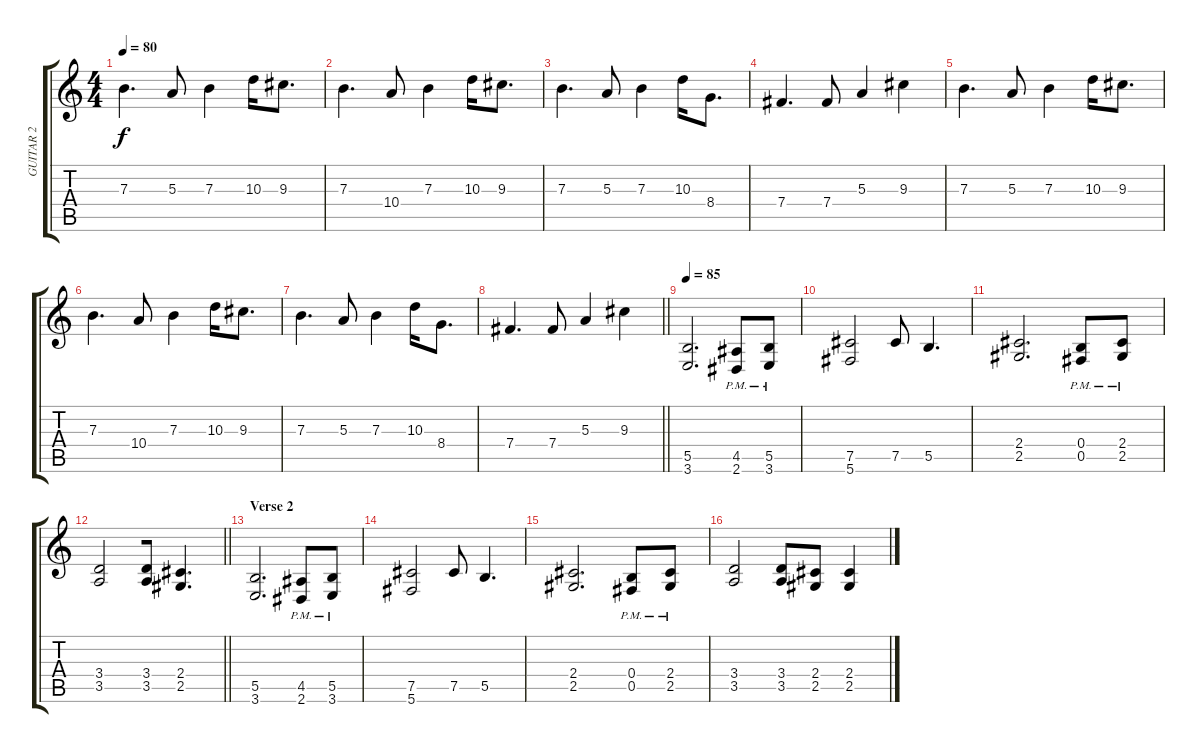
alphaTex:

\track ("GUITAR 2" "GUITAR 2") {instrument overdrivenguitar}
\staff {score tabs}
\tuning (Db4 Ab3 E3 B2 Gb2 Db2) {hide}
\ts (4 4)
\tempo 80
\clef g2
\ks c
7.3.4{d dy f} 5.3.8 7.3.4 10.3.16 9.3.8{d} |
7.3.4{d} 10.4.8 7.3.4 10.3.16 9.3.8{d} |
7.3.4{d} 5.3.8 7.3.4 10.3.16 8.4.8{d} |
7.4.4{d} 7.4.8 5.3.4 9.3.4 |
7.3.4{d} 5.3.8 7.3.4 10.3.16 9.3.8{d} |
7.3.4{d} 10.4.8 7.3.4 10.3.16 9.3.8{d} |
7.3.4{d} 5.3.8 7.3.4 10.3.16 8.4.8{d} |
\barLineRight lightlight
7.4.4{d} 7.4.8 5.3.4 9.3.4 |
\tempo 85
(5.5 3.6).2{d} (4.5{pm} 2.6{pm}).8 (5.5{pm} 3.6{pm}).8 |
(7.5 5.6).2 7.5.8 5.5.4{d} |
(2.4 2.5).2{d} (0.4{pm} 0.5{pm}).8 (2.4{pm} 2.5{pm}).8 |
\barLineRight lightlight
(3.4 3.5).2{beam merge} (3.4 3.5).8 (2.4 2.5).4{d} |
\section ("" "Verse 2")
(5.5 3.6).2{d} (4.5{pm} 2.6{pm}).8 (5.5{pm} 3.6{pm}).8 |
(7.5 5.6).2 7.5.8 5.5.4{d} |
(2.4 2.5).2{d} (0.4{pm} 0.5{pm}).8 (2.4{pm} 2.5{pm}).8 |
(3.4 3.5).2{beam merge} (3.4 3.5).8 (2.4 2.5).8 (2.4 2.5).4
